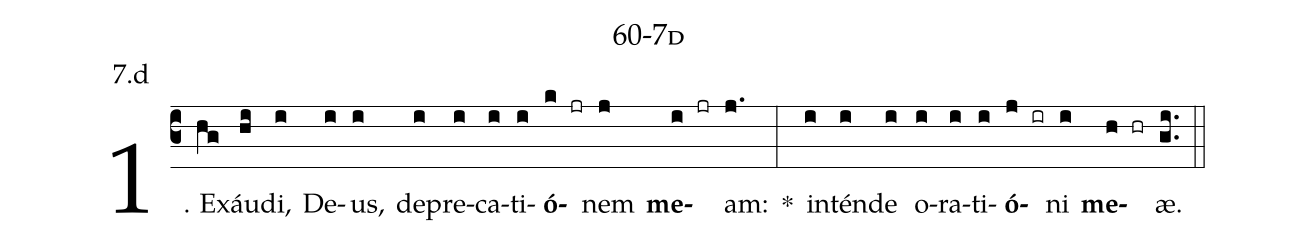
name: 60-7d;
annotation: 7.d;
%%
(c3)1. Ex(hg)áu(hi)di,(i) De(i)us,(i) de(i)pre(i)ca(i)ti(i)<b>ó</b>(k jr)nem(j) <b>me</b>(i jr)am:(j.) *(:) in(i)tén(i)de(i) o(i)ra(i)ti(i)<b>ó</b>(j ir)ni(i) <b>me</b>(h hr)æ.(gi..) (::)
